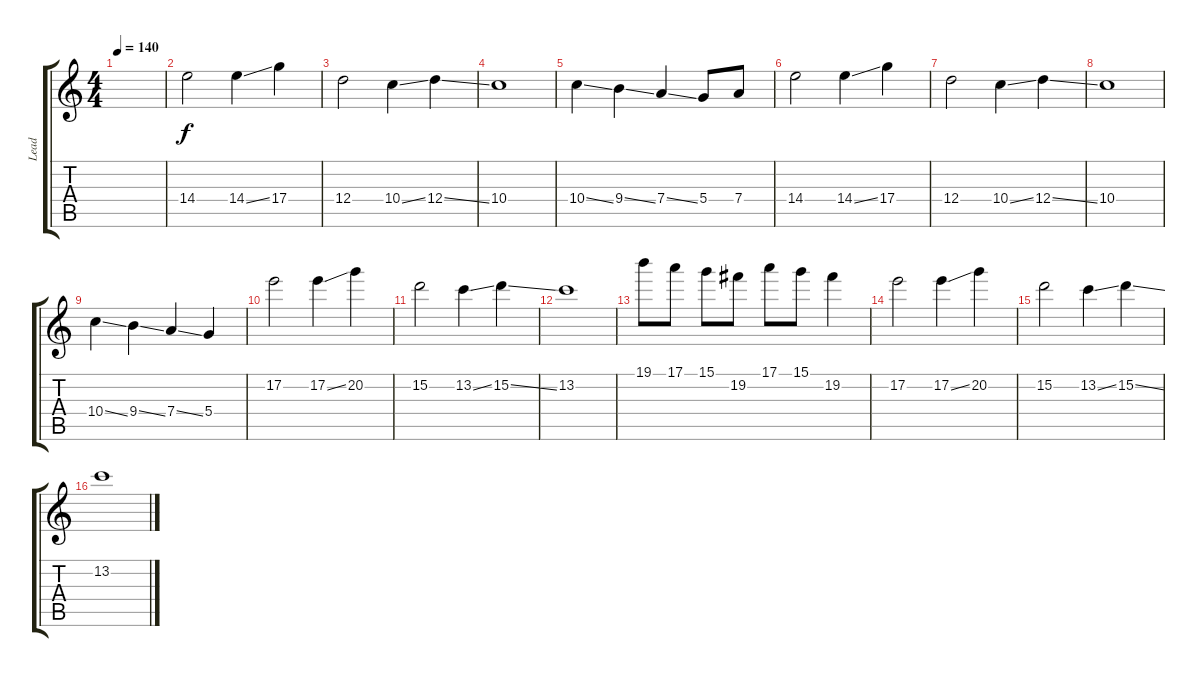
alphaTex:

\track ("Lead" "Lead") {instrument overdrivenguitar}
\staff {score tabs}
\tuning (E4 B3 G3 D3 A2 E2) {hide}
\ts (4 4)
\tempo 140
\clef g2
\ks c
|
14.4.2 14.4{ss}.4 17.4.4 |
12.4.2 10.4{ss}.4 12.4{ss}.4 |
10.4.1 |
10.4{ss}.4 9.4{ss}.4 7.4{ss}.4 5.4.8 7.4.8 |
14.4.2 14.4{ss}.4 17.4.4 |
12.4.2 10.4{ss}.4 12.4{ss}.4 |
10.4.1 |
10.4{ss}.4 9.4{ss}.4 7.4{ss}.4 5.4.4 |
17.2.2 17.2{ss}.4 20.2.4 |
15.2.2 13.2{ss}.4 15.2{ss}.4 |
13.2.1 |
19.1.8 17.1.8 15.1.8 19.2.8 17.1.8 15.1.8 19.2.4 |
17.2.2 17.2{ss}.4 20.2.4 |
15.2.2 13.2{ss}.4 15.2{ss}.4 |
13.2.1
